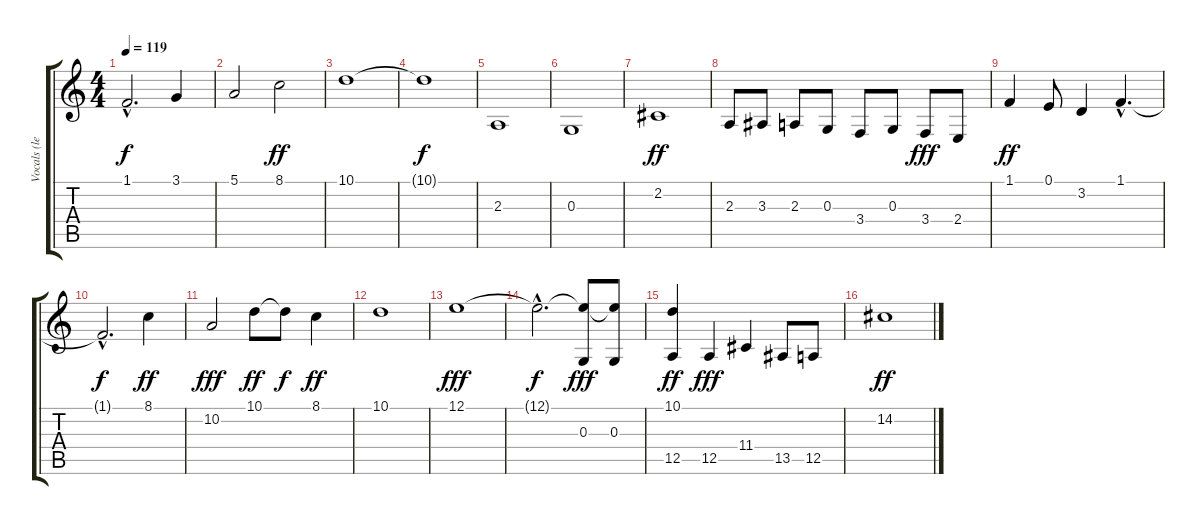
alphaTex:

\track ("Vocals (lead female and choir)" "Vocals (le") {instrument choiraahs}
\staff {score tabs}
\tuning (E4 B3 G3 D3 A2 E2) {hide}
\ts (4 4)
\tempo 119
\clef g2
\ks c
1.1{hac}.2{d dy f volume 16} 3.1.4 |
5.1.2 8.1.2{dy ff} |
10.1.1 |
10.1{t}.1{dy f} |
2.3.1 |
0.3.1 |
2.2.1{dy ff} |
2.3.8 3.3.8 2.3.8 0.3.8 3.4.8 0.3.8 3.4.8{dy fff} 2.4.8 |
1.1.4{dy ff} 0.1.8 3.2.4 1.1{hac}.4{d} |
1.1{hac t}.2{d dy f} 8.1.4{dy ff} |
10.2.2{dy fff} 10.1.8{dy ff} 10.1{t}.8{dy f} 8.1.4{dy ff} |
10.1.1 |
12.1.1{dy fff} |
12.1{hac t}.2{d dy f} (12.1{t} 0.3).8{dy fff} (12.1{t} 0.3).8 |
(10.1 12.5).4{dy ff} 12.5.4{dy fff} 11.4.4 13.5.8 12.5.8 |
14.2.1{dy ff}
